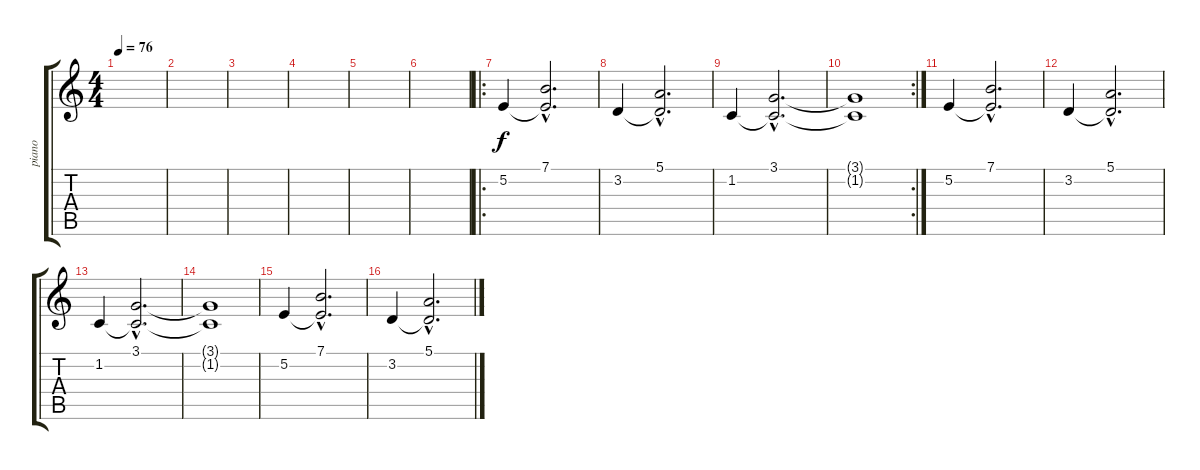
\track ("piano" "piano") {instrument choiraahs}
\staff {score tabs}
\tuning (E4 B3 G3 D3 A2 E2) {hide}
\ts (4 4)
\tempo 76
\clef g2
\ks c
|
|
|
|
|
|
\ro
5.2.4 (7.1{hac} 5.2{hac t}).2{d} |
3.2.4 (5.1{hac} 3.2{hac t}).2{d} |
1.2.4 (3.1{hac} 1.2{hac t}).2{d} |
\rc 2
(3.1{t} 1.2{t}).1 |
5.2.4 (7.1{hac} 5.2{hac t}).2{d} |
3.2.4 (5.1{hac} 3.2{hac t}).2{d} |
1.2.4 (3.1{hac} 1.2{hac t}).2{d} |
(3.1{t} 1.2{t}).1 |
5.2.4 (7.1{hac} 5.2{hac t}).2{d} |
3.2.4 (5.1{hac} 3.2{hac t}).2{d}
